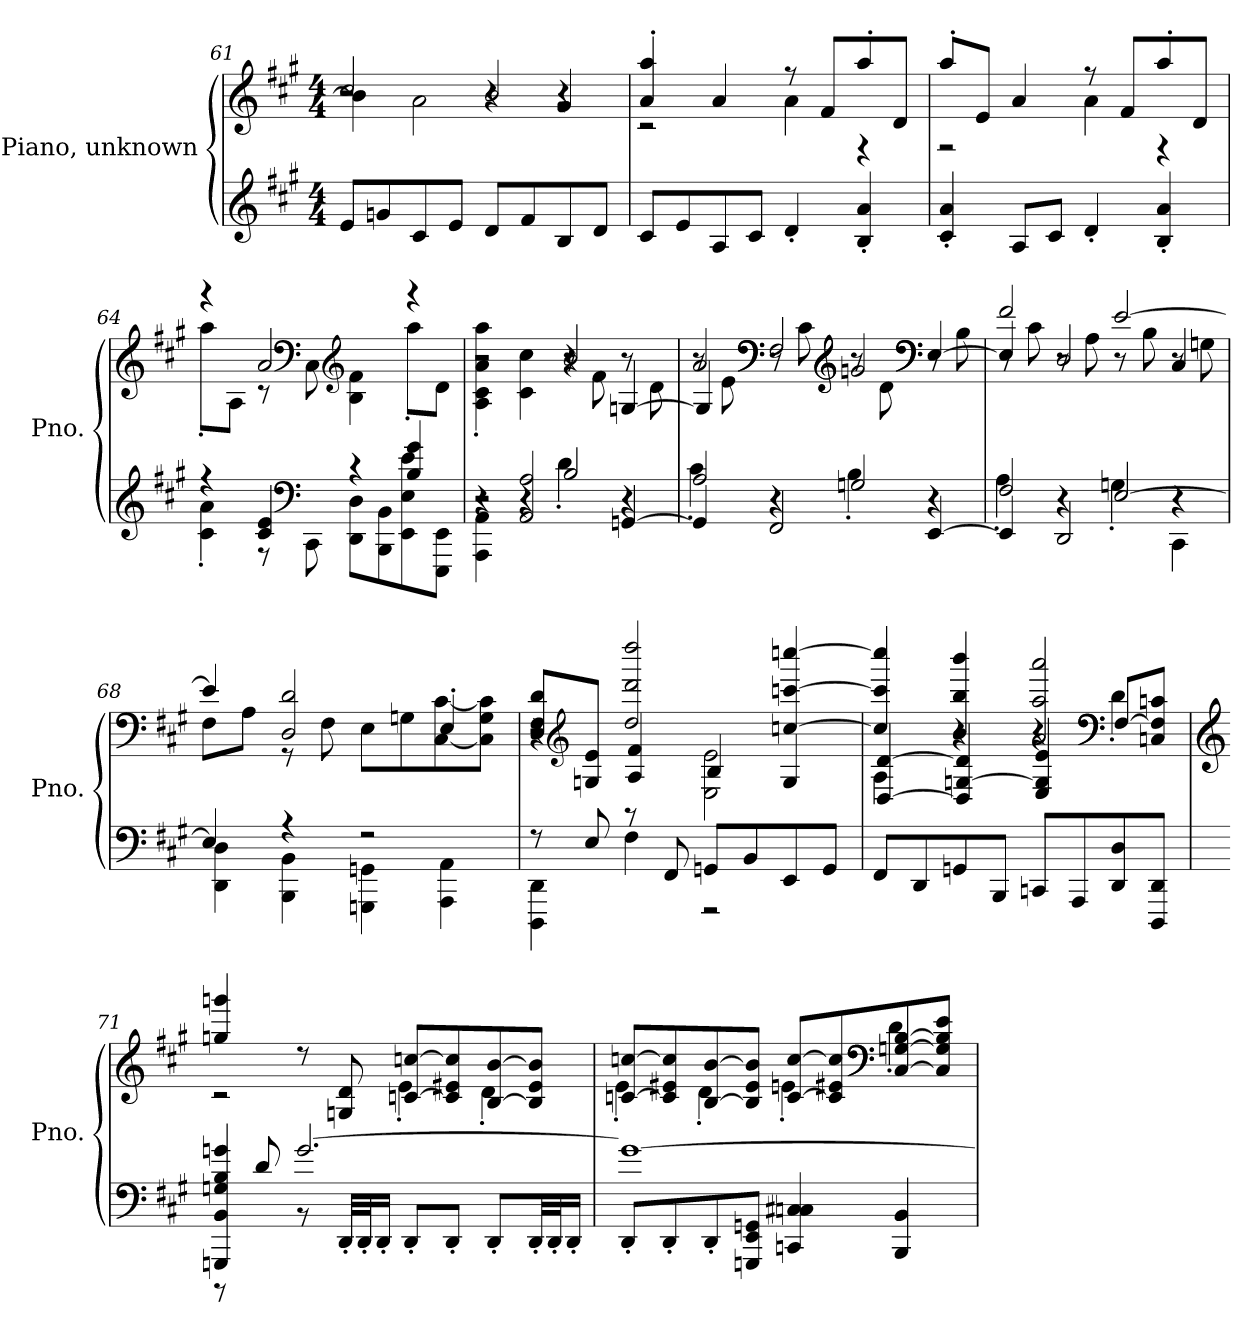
**kern	**kern
*part1	*part1
*staff2	*staff1
*I"Piano, unknown	*
*I'Pno.	*
!!LO:LB:g=z
*clefG2	*clefG2
*k[f#c#g#]	*k[f#c#g#]
*M4/4	*M4/4
=61	=61
*	*^
*	*	*^
8e/L	2cc#/	4b\]	2r
8gn/	.	.	.
8c#/	.	2a\	.
8e/J	.	.	.
8d/L	2b/	.	4r
8f#/	.	.	.
8B/	.	4r	4g#/
8d/J	.	.	.
*	*	*v	*v
=62	=62	=62
8c#/L	4a/' 4aa/'	2r
8e/	.	.
8A/	4a/	.
8c#/J	.	.
4d'/	8r	4a\
.	8f#/L	.
4B/' 4a/'	8aa'/	4r
.	8d/J	.
=63	=63	=63
4c#/' 4a/'	8aa'/L	2r
.	8e/J	.
8A/L	4a/	.
8c#/J	.	.
4d'/	8r	4a\
.	8f#/L	.
4B/' 4a/'	8aa'/	4r
.	8d/J	.
=64	=64	=64
*^	*	*
4r	4c#\' 4a\'	4r	8aa'\L
.	.	.	8A\J
4c#/ 4e/	8r	2a/	8r
*clefF4	*	*clefF4	*
.	8CC#\	.	8C#\
*	*	*clefG2	*
4r	8DD\ 8D\L	.	4B\ 4f#\
.	8BBB\ 8BB\	.	.
4B/ 4g#/	8EE\ 8E\ 8e\	4r	8aa'\L
.	8EEE\ 8EE\J	.	8d\J
!!LO:LB:g=z
=65	=65	=65	=65
*	*^	*	*^
2r	4AAA\ 4AA\	4r	2r	4A\' 4c#\' 4a\' 4aa\'	2r
.	4r	2AA/ 2A/	.	4c#\ 4cc#\	.
2B/	4d'\	.	2b/	8r	4r
.	.	.	.	8f#\	.
.	4r	[4GGn/	.	8r	[4Gn/
.	.	.	.	8d\	.
=66	=66	=66	=66	=66	=66
2A/	4c#'\	4GG/]	2a/	8r	4G/]
.	.	.	.	8e\	.
*	*	*	*clefF4	*	*
.	4r	2FF#/	.	8r	2F#/
.	.	.	.	8c#\	.
*	*	*	*clefG2	*	*
2Gn/	4B'\	.	2gn/	8r	.
.	.	.	.	8d\	.
*	*	*	*clefF4	*	*
.	4r	[4EE/	.	8r	[4E/
.	.	.	.	8B\	.
=67	=67	=67	=67	=67	=67
2F#/	4A'\	4EE/]	2f#/	8r	4E/]
.	.	.	.	8c#\	.
.	4r	2DD/	.	8r	2D/
.	.	.	.	8A\	.
[2E/	4Gn'\	.	[2e/	8r	.
.	.	.	.	8B\	.
.	4CC#\	4r	.	8r	4C#/
.	.	.	.	8Gn\	.
*	*v	*v	*	*	*
*	*	*	*v	*v
=68	=68	=68	=68
4E/]	4DD\ 4D\	4e/]	8F#\L
.	.	.	8A\J
4r	4BBB\ 4BB\	2D/ 2d/	8r
.	.	.	8F#\
2r	4GGGn\ 4GGn\	.	8E\L
.	.	.	8Gn\
.	4AAA\ 4AA\	4E'/	[8C#\ [8c#\
.	.	.	8C#\] 8G\ 8c#\]J
!!LO:PB:g=z
=69	=69	=69	=69
*	*	*	*^
8r	4DDD\ 4DD\	4r	2r	8D/ 8F#/ 8d/L
*	*	*clefG2	*	*
8E/	.	.	.	8Gn/ 8e/J
8r	4F#\	2dd/ 2ddd/ 2dddd/	.	4A/ 4f#/
8FF#/	.	.	.	.
8GGn/L	2r	.	2E\ 2e\	4B/
8BB/	.	.	.	.
8EE/	.	[4ccn/ [4cccn/ [4ccccn/	.	4G/
8GG/J	.	.	.	.
*v	*v	*	*	*
=70	=70	=70	=70
8FF#/L	4cc/] 4ccc/] 4cccc/]	4A\	[4D/ [4d/
8DD/	.	.	.
8GGn/	4b/ 4bb/ 4bbb/	4r	4D/] [4Gn/ 4d/]
8BBB/J	.	.	.
8CCn/L	2a/ 2aa/ 2aaa/	4r	4E/ 4G/] 4e/
8AAA/	.	.	.
*	*clefF4	*	*
8DD/ 8D/	.	4d'\	[8F#/L
8DDD/ 8DD/J	.	.	8Cn/ 8F#/] 8cn/J
*	*v	*v	*v
!!LO:LB:g=z
=71	=71
*	*clefG2
*^	*^
4GGGn/ 4BB/ 4Gn/ 4B/ 4gn/	8r	4ggn/ 4gggn/	2r
.	8d/	.	.
[2.g/	8r	8r	.
.	32DD'/LLL	8Gn/ 8d/	.
.	32DD'/J	.	.
.	16DD'/JJ	.	.
.	8DD'/L	[8cn/ [8ccn/L	4e'\
.	8DD'/J	8c/] 8e#X/ 8cc/]	.
.	8DD'/L	[8B/ [8b/	4d'\
.	32DD'/LL	8B/] 8e#/ 8b/]J	.
.	32DD'/J	.	.
.	16DD'/JJ	.	.
=72	=72	=72	=72
1g_	8DD'/L	[8cn/ [8ccn/L	4e'\
.	8DD'/	8c/] 8e#X/ 8cc/]	.
.	8DD'/	[8B/ [8b/	4d'\
.	8GGGn/ 8EE/ 8GGn/J	8B/] 8e#/ 8b/]J	.
.	4CCn/ 4Cn/ 4C#X/	[8c/ [8cc/L	4en'\
.	.	8c/] 8e#X/ 8cc/]	.
*	*	*clefF4	*
.	4BBB/ 4BB/	[8C#/ [8Gn/ [8B/	4d'\
.	.	8C#/] 8G/] 8B/] 8e#/J	.
*v	*v	*	*
*	*v	*v
=	=
*-	*-
